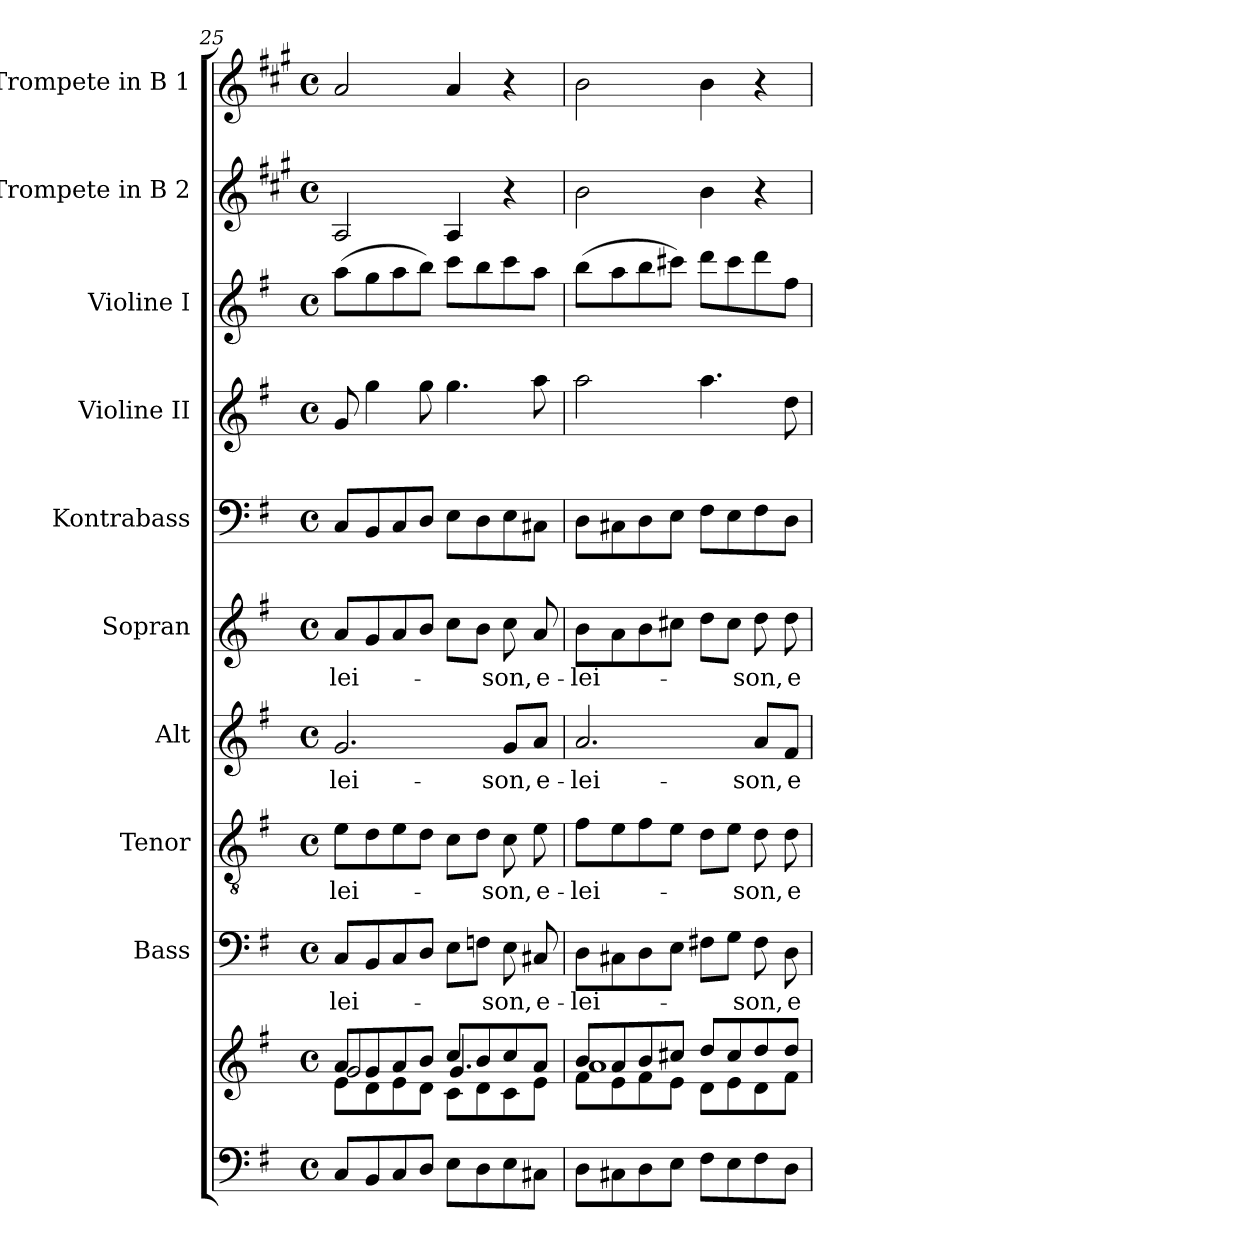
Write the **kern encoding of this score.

**kern	**kern	**kern	**text	**kern	**text	**kern	**text	**kern	**text	**kern	**kern	**kern	**kern	**kern
*part10	*part10	*part9	*part9	*part8	*part8	*part7	*part7	*part6	*part6	*part5	*part4	*part3	*part2	*part1
*staff11	*staff10	*staff9	*staff9	*staff8	*staff8	*staff7	*staff7	*staff6	*staff6	*staff5	*staff4	*staff3	*staff2	*staff1
*	*	*I"Bass	*	*I"Tenor	*	*I"Alt	*	*I"Sopran	*	*I"Kontrabass	*I"Violine II	*I"Violine I	*I"Trompete in B 2	*I"Trompete in B 1
*	*	*I'B.	*	*I'T.	*	*I'A.	*	*I'S.	*	*I'Kb.	*I'Vl. II	*I'Vl. I	*I'Tr. 2	*I'Tr. 1
*clefF4	*clefG2	*clefF4	*	*clefGv2	*	*clefG2	*	*clefG2	*	*clefF4	*clefG2	*clefG2	*clefG2	*clefG2
*	*	*	*	*	*	*	*	*	*	*ITrd7c12	*	*	*ITrd1c2	*ITrd1c2
*k[f#]	*k[f#]	*k[f#]	*	*k[f#]	*	*k[f#]	*	*k[f#]	*	*k[f#]	*k[f#]	*k[f#]	*k[f#]	*k[f#]
*G:	*G:	*G:	*	*G:	*	*G:	*	*G:	*	*G:	*G:	*G:	*G:	*G:
*M4/4	*M4/4	*M4/4	*	*M4/4	*	*M4/4	*	*M4/4	*	*M4/4	*M4/4	*M4/4	*M4/4	*M4/4
*met(c)	*met(c)	*met(c)	*	*met(c)	*	*met(c)	*	*met(c)	*	*met(c)	*met(c)	*met(c)	*met(c)	*met(c)
=25	=25	=25	=25	=25	=25	=25	=25	=25	=25	=25	=25	=25	=25	=25
*	*^	*	*	*	*	*	*	*	*	*	*	*	*	*
*	*	*^	*	*	*	*	*	*	*	*	*	*	*	*	*
!	!	!	!	!	!LO:LY:b	!	!LO:LY:b	!	!LO:LY:b	!	!LO:LY:b	!	!	!	!	!
8C/L	8a/L	8e\L	2g/	8C/L	-lei-	8e\L	-lei-	2.g/	-lei-	8a/L	-lei-	8CC/L	8g/	(>8aa\L	2G/	2g/
8BB/	8g/	8d\	.	8BB/	.	8d\	.	.	.	8g/	.	8BBB/	4gg\	8gg\	.	.
8C/	8a/	8e\	.	8C/	.	8e\	.	.	.	8a/	.	8CC/	.	8aa\	.	.
8D/J	8b/J	8d\J	.	8D/J	.	8d\J	.	.	.	8b/J	.	8DD/J	8gg\	8bb\J)	.	.
8E\L	8cc/L	8c\L	4.g/	8E\L	.	8c\L	.	.	.	8cc\L	.	8EE\L	4.gg\	8ccc\L	4G/	4g/
8D\	8b/	8d\	.	8Fn\J	.	8d\J	.	.	.	8b\J	.	8DD\	.	8bb\	.	.
!	!	!	!	!	!LO:LY:b	!	!LO:LY:b	!	!LO:LY:b	!	!LO:LY:b	!	!	!	!	!
8E\	8cc/	8c\	.	8E\	-son,	8c\	-son,	8g/L	-son,	8cc\	-son,	8EE\	.	8ccc\	4r	4r
!	!	!	!	!	!LO:LY:b	!	!LO:LY:b	!	!LO:LY:b	!	!LO:LY:b	!	!	!	!	!
8C#X\J	8a/J	8e\J	8ryy	8C#X/	e-	8e\	e-	8a/J	e-	8a/	e-	8CC#X\J	8aa\	8aa\J	.	.
!!LO:PB:g=z
=26	=26	=26	=26	=26	=26	=26	=26	=26	=26	=26	=26	=26	=26	=26	=26	=26
!	!	!	!	!	!LO:LY:b	!	!LO:LY:b	!	!LO:LY:b	!	!LO:LY:b	!	!	!	!	!
8D\L	8b/L	8f#\L	1a	8D\L	-lei-	8f#\L	-lei-	2.a/	-lei-	8b\L	-lei-	8DD\L	2aa\	(>8bb\L	2a\	2a\
8C#X\	8a/	8e\	.	8C#X\	.	8e\	.	.	.	8a\	.	8CC#X\	.	8aa\	.	.
8D\	8b/	8f#\	.	8D\	.	8f#\	.	.	.	8b\	.	8DD\	.	8bb\	.	.
8E\J	8cc#X/J	8e\J	.	8E\J	.	8e\J	.	.	.	8cc#X\J	.	8EE\J	.	8ccc#X\J)	.	.
8F#\L	8dd/L	8d\L	.	8F#X\L	.	8d\L	.	.	.	8dd\L	.	8FF#\L	4.aa\	8ddd\L	4a\	4a\
8E\	8cc#/	8e\	.	8G\J	.	8e\J	.	.	.	8cc#\J	.	8EE\	.	8ccc#\	.	.
!	!	!	!	!	!LO:LY:b	!	!LO:LY:b	!	!LO:LY:b	!	!LO:LY:b	!	!	!	!	!
8F#\	8dd/	8d\	.	8F#\	-son,	8d\	-son,	8a/L	-son,	8dd\	-son,	8FF#\	.	8ddd\	4r	4r
!	!	!	!	!	!LO:LY:b	!	!LO:LY:b	!	!LO:LY:b	!	!LO:LY:b	!	!	!	!	!
8D\J	8dd/J	8f#\J	.	8D\	e-	8d\	e-	8f#/J	e-	8dd\	e-	8DD\J	8dd\	8ff#\J	.	.
*	*v	*v	*v	*	*	*	*	*	*	*	*	*	*	*	*	*
=	=	=	=	=	=	=	=	=	=	=	=	=	=	=
*-	*-	*-	*-	*-	*-	*-	*-	*-	*-	*-	*-	*-	*-	*-
